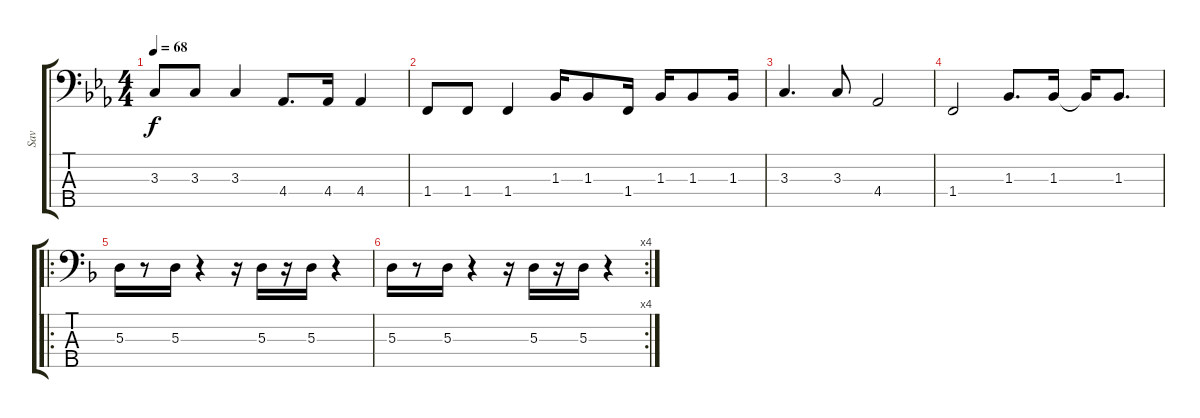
\track ("Sav" "Sav") {instrument electricbasspick}
\staff {score tabs}
\tuning (G2 D2 A1 E1 B0) {hide}
\ts (4 4)
\tempo 68
\clef f4
\ks eb
3.3.8{dy f} 3.3.8 3.3.4 4.4.8{d} 4.4.16 4.4.4 |
1.4.8 1.4.8 1.4.4 1.3.16 1.3.8 1.4.16 1.3.16 1.3.8 1.3.16 |
3.3.4{d} 3.3.8 4.4.2 |
1.4.2 1.3.8{d} 1.3.16 1.3{t}.16 1.3.8{d} |
\ro
\ks dminor
5.3.16 r.8 5.3.16 r.4 r.16 5.3.16 r.16 5.3.16 r.4 |
\rc 4
5.3.16 r.8 5.3.16 r.4 r.16 5.3.16 r.16 5.3.16 r.4
